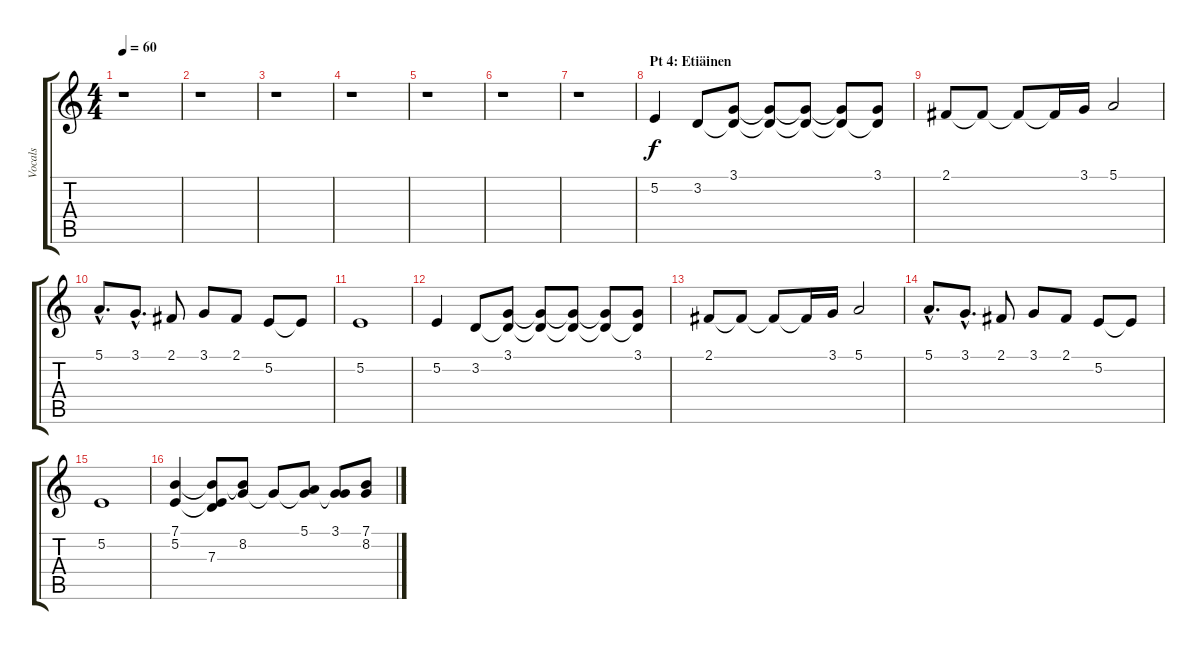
\track ("Vocals" "Vocals") {instrument violin}
\staff {score tabs}
\tuning (E4 B3 G3 D3 A2 E2) {hide}
\ts (4 4)
\tempo 60
\clef g2
\ks c
r.1{dy f} |
r.1 |
r.1 |
r.1 |
r.1 |
r.1 |
r.1 |
\section ("" "Pt 4: Etiäinen")
5.2.4 3.2.8 (3.1 3.2{t}).8 (3.1{t} 3.2{t}).8 (3.1{t} 3.2{t}).8 (3.1{t} 3.2{t}).8 (3.1 3.2{t}).8 |
2.1.8 2.1{t}.8 2.1{t}.8 2.1{t}.16 3.1.16 5.1.2 |
5.1{hac}.8{d} 3.1{hac}.8{d} 2.1.8 3.1.8 2.1.8 5.2.8 5.2{t}.8 |
5.2.1 |
5.2.4 3.2.8 (3.1 3.2{t}).8 (3.1{t} 3.2{t}).8 (3.1{t} 3.2{t}).8 (3.1{t} 3.2{t}).8 (3.1 3.2{t}).8 |
2.1.8 2.1{t}.8 2.1{t}.8 2.1{t}.16 3.1.16 5.1.2 |
5.1{hac}.8{d} 3.1{hac}.8{d} 2.1.8 3.1.8 2.1.8 5.2.8 5.2{t}.8 |
5.2.1 |
(7.1 5.2).4 (7.1{t} 5.2{t} 7.3).8 (7.1{t} 8.2).8 8.2{t}.8 (5.1 8.2{t}).8 (3.1 8.2{t}).8 (7.1 8.2).8
